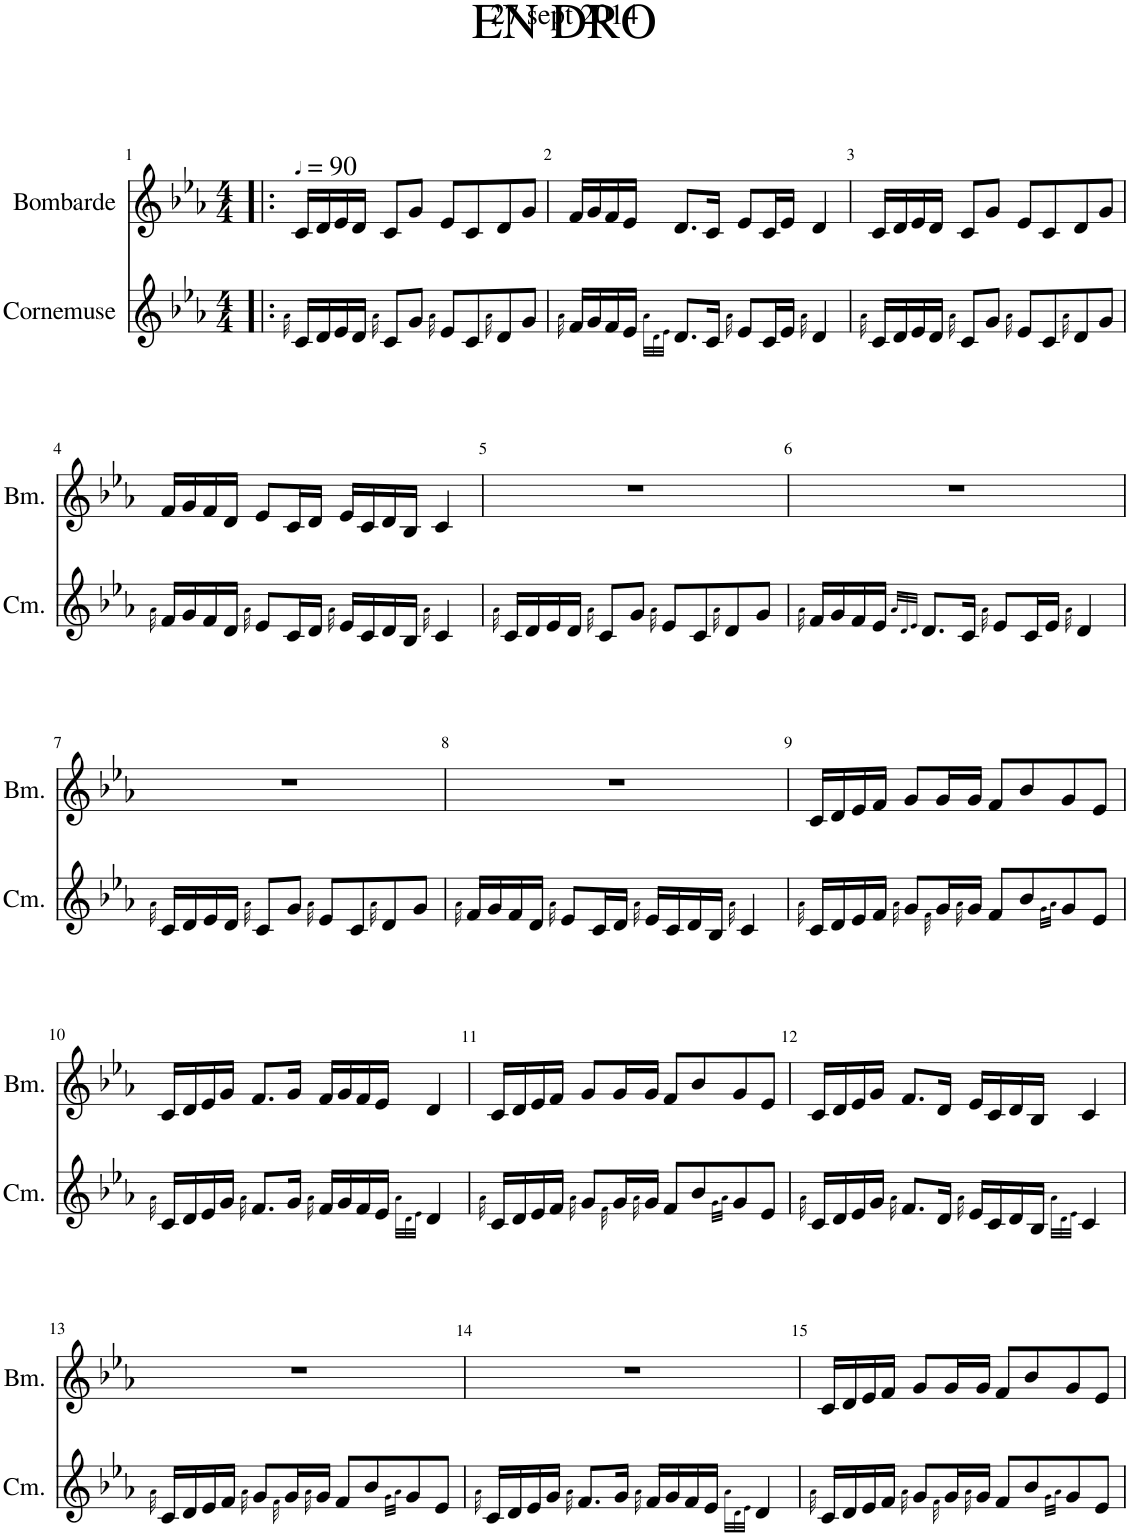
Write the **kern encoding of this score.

**kern	**kern
*part2	*part1
*staff2	*staff1
*I"Cornemuse	*I"Bombarde
*I'Cm.	*I'Bm.
*clefG2	*clefG2
*k[b-e-a-]	*k[b-e-a-]
*M4/4	*M4/4
*MM90	*MM90
=1!|:	=1!|:
32qa-\	.
16c/LL	16c/LL
16d/	16d/
16e-/	16e-/
16d/JJ	16d/JJ
32qa-\	.
8c/L	8c/L
8g/J	8g/J
32qa-\	.
8e-/L	8e-/L
8c/	8c/
32qa-\	.
8d/	8d/
8g/J	8g/J
=2	=2
32qa-\	.
16f/LL	16f/LL
16g/	16g/
16f/	16f/
16e-/JJ	16e-/JJ
32qa-\LLL	.
32qd\	.
32qe-\JJJ	.
8.d/L	8.d/L
16c/Jk	16c/Jk
32qa-\	.
8e-/L	8e-/L
16c/L	16c/L
16e-/JJ	16e-/JJ
32qa-\	.
4d/	4d/
=3	=3
32qa-\	.
16c/LL	16c/LL
16d/	16d/
16e-/	16e-/
16d/JJ	16d/JJ
32qa-\	.
8c/L	8c/L
8g/J	8g/J
32qa-\	.
8e-/L	8e-/L
8c/	8c/
32qa-\	.
8d/	8d/
8g/J	8g/J
!!LO:LB:g=z
=4	=4
32qa-\	.
16f/LL	16f/LL
16g/	16g/
16f/	16f/
16d/JJ	16d/JJ
32qa-\	.
8e-/L	8e-/L
16c/L	16c/L
16d/JJ	16d/JJ
32qa-\	.
16e-/LL	16e-/LL
16c/	16c/
16d/	16d/
16B-/JJ	16B-/JJ
32qa-\	.
4c/	4c/
=5	=5
32qa-\	.
16c/LL	1r
16d/	.
16e-/	.
16d/JJ	.
32qa-\	.
8c/L	.
8g/J	.
32qa-\	.
8e-/L	.
8c/	.
32qa-\	.
8d/	.
8g/J	.
=6	=6
32qa-\	.
16f/LL	1r
16g/	.
16f/	.
16e-/JJ	.
32qa-/LLL	.
32qd/	.
32qe-/JJJ	.
8.d/L	.
16c/Jk	.
32qa-\	.
8e-/L	.
16c/L	.
16e-/JJ	.
32qa-\	.
4d/	.
!!LO:LB:g=z
=7	=7
32qa-\	.
16c/LL	1r
16d/	.
16e-/	.
16d/JJ	.
32qa-\	.
8c/L	.
8g/J	.
32qa-\	.
8e-/L	.
8c/	.
32qa-\	.
8d/	.
8g/J	.
=8	=8
32qa-\	.
16f/LL	1r
16g/	.
16f/	.
16d/JJ	.
32qa-\	.
8e-/L	.
16c/L	.
16d/JJ	.
32qa-\	.
16e-/LL	.
16c/	.
16d/	.
16B-/JJ	.
32qa-\	.
4c/	.
=9	=9
32qa-\	.
16c/LL	16c/LL
16d/	16d/
16e-/	16e-/
16f/JJ	16f/JJ
32qa-\	.
8g/L	8g/L
32qf\	.
16g/L	16g/L
32qa-\	.
16g/JJ	16g/JJ
8f/L	8f/L
8b-/	8b-/
32qg\LLL	.
32qa-\JJJ	.
8g/	8g/
8e-/J	8e-/J
!!LO:LB:g=z
=10	=10
32qa-\	.
16c/LL	16c/LL
16d/	16d/
16e-/	16e-/
16g/JJ	16g/JJ
32qa-\	.
8.f/L	8.f/L
16g/Jk	16g/Jk
32qa-\	.
16f/LL	16f/LL
16g/	16g/
16f/	16f/
16e-/JJ	16e-/JJ
32qa-\LLL	.
32qd\	.
32qe-\JJJ	.
4d/	4d/
=11	=11
32qa-\	.
16c/LL	16c/LL
16d/	16d/
16e-/	16e-/
16f/JJ	16f/JJ
32qa-\	.
8g/L	8g/L
32qf\	.
16g/L	16g/L
32qa-\	.
16g/JJ	16g/JJ
8f/L	8f/L
8b-/	8b-/
32qg\LLL	.
32qa-\JJJ	.
8g/	8g/
8e-/J	8e-/J
=12	=12
32qa-\	.
16c/LL	16c/LL
16d/	16d/
16e-/	16e-/
16g/JJ	16g/JJ
32qa-\	.
8.f/L	8.f/L
16d/Jk	16d/Jk
32qa-\	.
16e-/LL	16e-/LL
16c/	16c/
16d/	16d/
16B-/JJ	16B-/JJ
32qa-\LLL	.
32qd\	.
32qe-\JJJ	.
4c/	4c/
!!LO:LB:g=z
=13	=13
32qa-\	.
16c/LL	1r
16d/	.
16e-/	.
16f/JJ	.
32qa-\	.
8g/L	.
32qf\	.
16g/L	.
32qa-\	.
16g/JJ	.
8f/L	.
8b-/	.
32qg\LLL	.
32qa-\JJJ	.
8g/	.
8e-/J	.
=14	=14
32qa-\	.
16c/LL	1r
16d/	.
16e-/	.
16g/JJ	.
32qa-\	.
8.f/L	.
16g/Jk	.
32qa-\	.
16f/LL	.
16g/	.
16f/	.
16e-/JJ	.
32qa-\LLL	.
32qd\	.
32qe-\JJJ	.
4d/	.
=15	=15
32qa-\	.
16c/LL	16c/LL
16d/	16d/
16e-/	16e-/
16f/JJ	16f/JJ
32qa-\	.
8g/L	8g/L
32qf\	.
16g/L	16g/L
32qa-\	.
16g/JJ	16g/JJ
8f/L	8f/L
8b-/	8b-/
32qg\LLL	.
32qa-\JJJ	.
8g/	8g/
8e-/J	8e-/J
=	=
*-	*-
